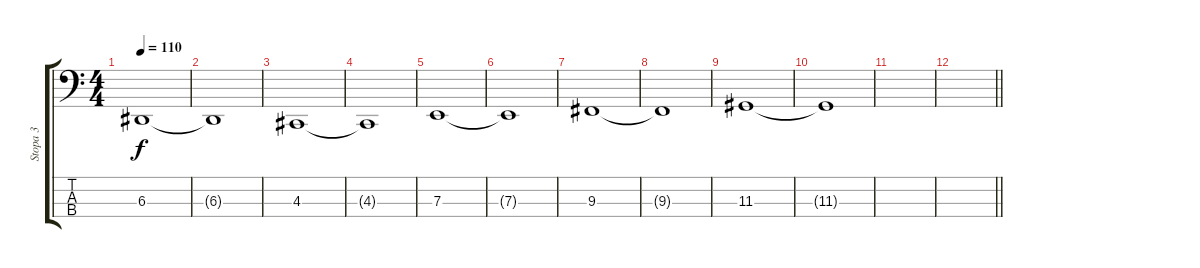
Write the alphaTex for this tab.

\track ("Stopa 3" "Stopa 3") {instrument synthstrings1}
\staff {score tabs}
\tuning (G2 D2 A1 E1) {hide}
\ts (4 4)
\tempo 110
\clef f4
\ks c
6.3.1{dy f} |
6.3{t}.1 |
4.3.1 |
4.3{t}.1 |
7.3.1 |
7.3{t}.1 |
9.3.1 |
9.3{t}.1 |
11.3.1 |
11.3{t}.1 |
|
\barLineRight lightlight
